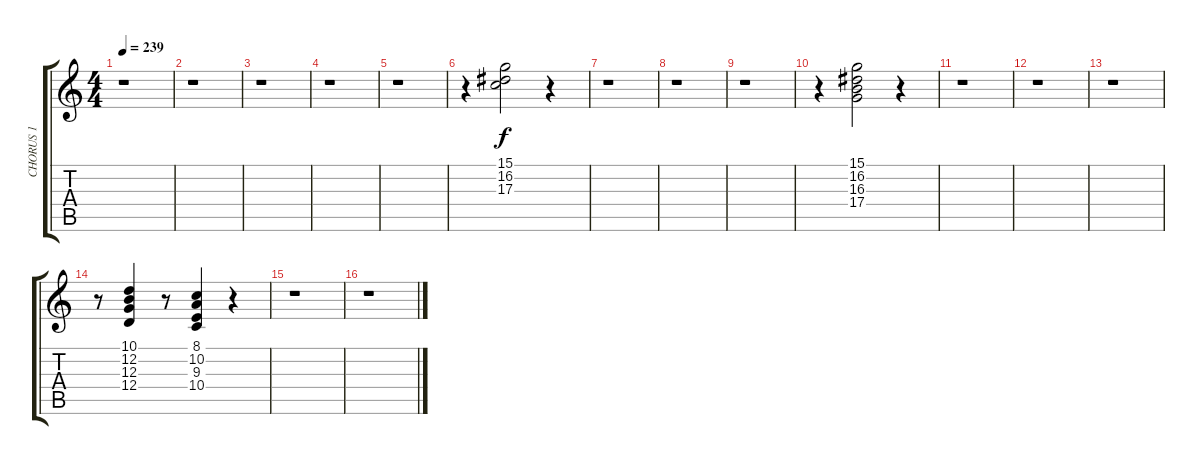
\track ("CHORUS 1" "CHORUS 1") {instrument voiceoohs}
\staff {score tabs}
\tuning (E4 B3 G3 D3 A2 E2) {hide}
\ts (4 4)
\tempo 239
\clef g2
\ks c
r.1{dy f instrument voiceoohs} |
r.1 |
r.1 |
r.1 |
r.1 |
r.4 (15.1 16.2 17.3).2{balance 16} r.4 |
r.1 |
r.1 |
r.1 |
r.4 (15.1 16.2 16.3 17.4).2 r.4 |
r.1 |
r.1 |
r.1 |
r.8 (10.1 12.2 12.3 12.4).4 r.8 (8.1 10.2 9.3 10.4).4 r.4 |
r.1 |
r.1
